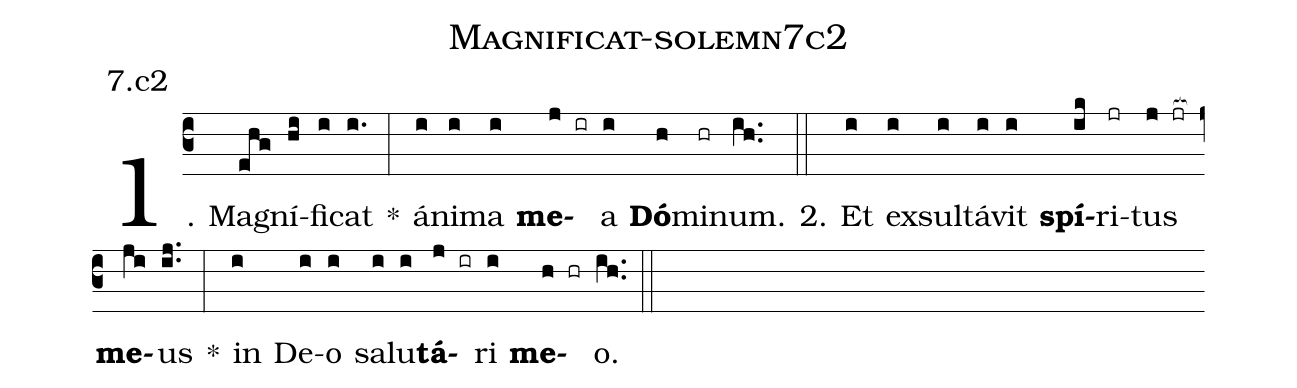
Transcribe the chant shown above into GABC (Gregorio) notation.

name: Magnificat-solemn7c2;
annotation: 7.c2;
%%
(c3)1. Ma(ehg)gní(hi)fi(i)cat(i.) *(:) á(i)ni(i)ma(i) <b>me</b>(j ir)a(i) <b>Dó</b>(h)mi(hr)num.(ih..) (::)
2. Et(i) ex(i)sul(i)tá(i)vit(i) <b>spí</b>(ik)ri(jr)tus(j jr[ocb:1{]) <b>me</b>(ji[ocb:0}])us(ij..) *(:) in(i) De(i)o(i) sa(i)lu(i)<b>tá</b>(j ir)ri(i) <b>me</b>(h hr)o.(ih..) (::)
